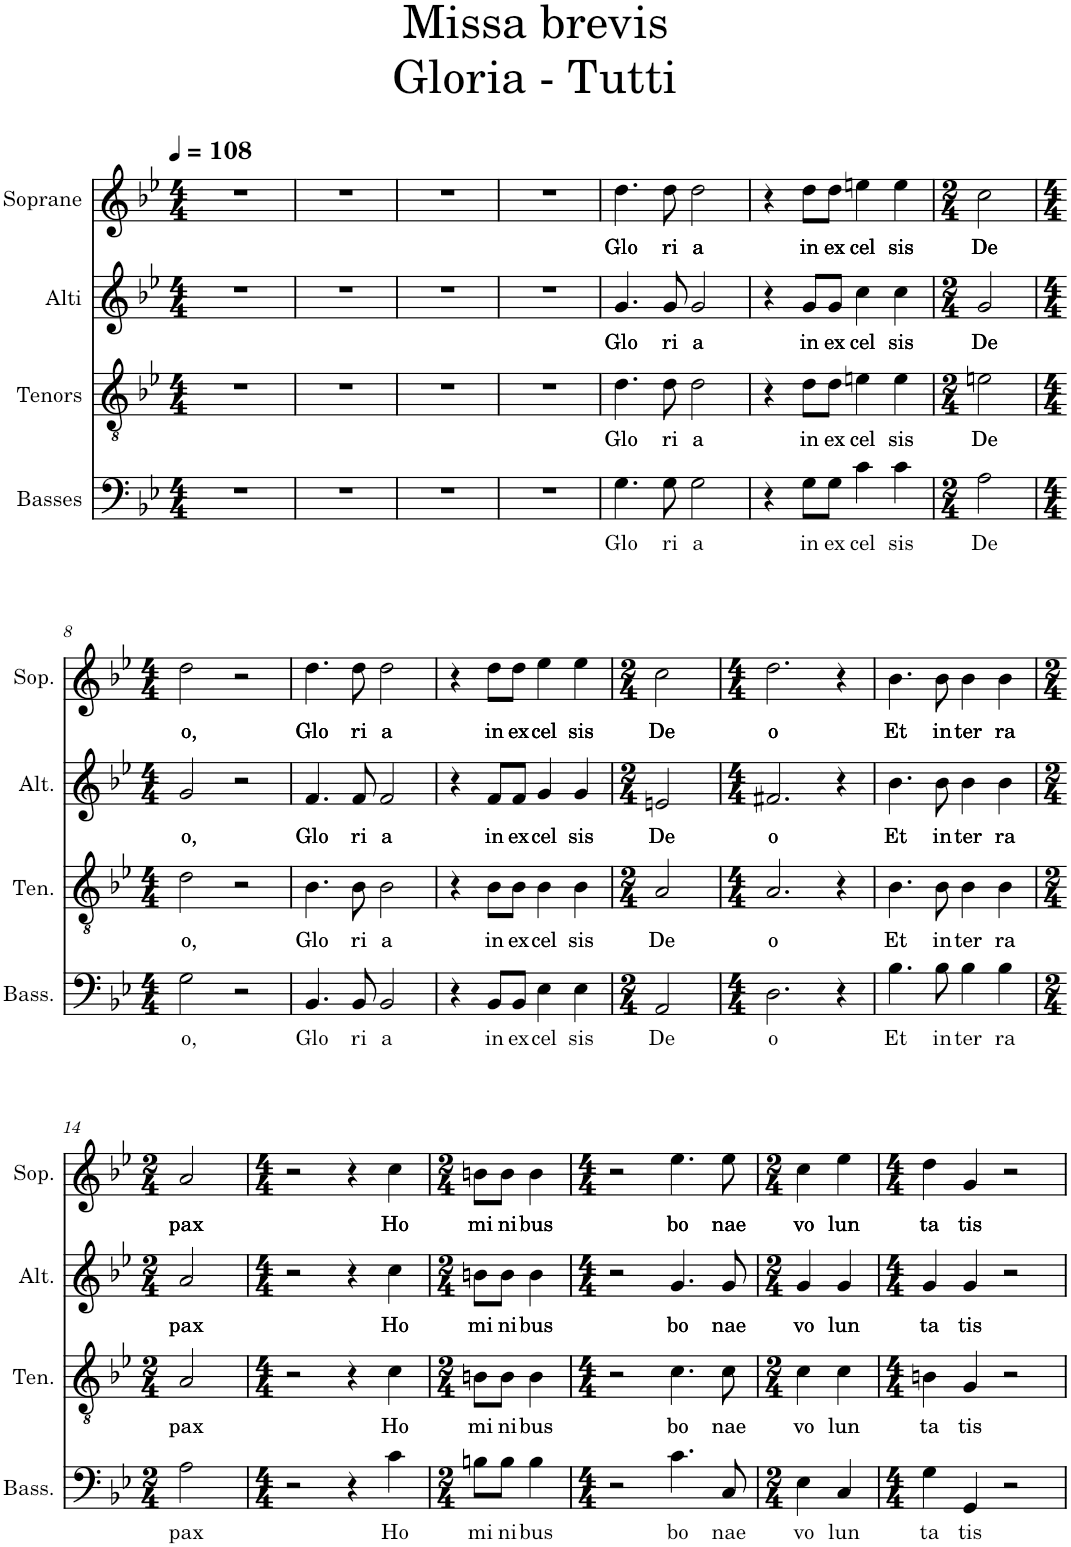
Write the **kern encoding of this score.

**kern	**text	**kern	**text	**kern	**text	**kern	**text
*part4	*part4	*part3	*part3	*part2	*part2	*part1	*part1
*staff4	*staff4	*staff3	*staff3	*staff2	*staff2	*staff1	*staff1
*I"Basses	*	*I"Tenors	*	*I"Alti	*	*I"Soprane	*
*I'Bass.	*	*I'Ten.	*	*I'Alt.	*	*I'Sop.	*
*clefF4	*	*clefGv2	*	*clefG2	*	*clefG2	*
*k[b-e-]	*	*k[b-e-]	*	*k[b-e-]	*	*k[b-e-]	*
*M4/4	*	*M4/4	*	*M4/4	*	*M4/4	*
*MM108	*	*MM108	*	*MM108	*	*MM108	*
=1	=1	=1	=1	=1	=1	=1	=1
1r	.	1r	.	1r	.	1r	.
=2	=2	=2	=2	=2	=2	=2	=2
1r	.	1r	.	1r	.	1r	.
=3	=3	=3	=3	=3	=3	=3	=3
1r	.	1r	.	1r	.	1r	.
=4	=4	=4	=4	=4	=4	=4	=4
1r	.	1r	.	1r	.	1r	.
=5	=5	=5	=5	=5	=5	=5	=5
!	!LO:LY:b	!	!LO:LY:b	!	!LO:LY:b	!	!LO:LY:b
4.G\	Glo	4.d\	Glo	4.g/	Glo	4.dd\	Glo
!	!LO:LY:b	!	!LO:LY:b	!	!LO:LY:b	!	!LO:LY:b
8G\	ri	8d\	ri	8g/	ri	8dd\	ri
!	!LO:LY:b	!	!LO:LY:b	!	!LO:LY:b	!	!LO:LY:b
2G\	a	2d\	a	2g/	a	2dd\	a
=6	=6	=6	=6	=6	=6	=6	=6
4r	.	4r	.	4r	.	4r	.
!	!LO:LY:b	!	!LO:LY:b	!	!LO:LY:b	!	!LO:LY:b
8G\L	in	8d\L	in	8g/L	in	8dd\L	in
!	!LO:LY:b	!	!LO:LY:b	!	!LO:LY:b	!	!LO:LY:b
8G\J	ex	8d\J	ex	8g/J	ex	8dd\J	ex
!	!LO:LY:b	!	!LO:LY:b	!	!LO:LY:b	!	!LO:LY:b
4c\	cel	4en\	cel	4cc\	cel	4een\	cel
!	!LO:LY:b	!	!LO:LY:b	!	!LO:LY:b	!	!LO:LY:b
4c\	sis	4e\	sis	4cc\	sis	4ee\	sis
=7	=7	=7	=7	=7	=7	=7	=7
*M2/4	*	*M2/4	*	*M2/4	*	*M2/4	*
!	!LO:LY:b	!	!LO:LY:b	!	!LO:LY:b	!	!LO:LY:b
2A\	De	2en\	De	2g/	De	2cc\	De
!!LO:LB:g=z
=8	=8	=8	=8	=8	=8	=8	=8
*M4/4	*	*M4/4	*	*M4/4	*	*M4/4	*
!	!LO:LY:b	!	!LO:LY:b	!	!LO:LY:b	!	!LO:LY:b
2G\	o,	2d\	o,	2g/	o,	2dd\	o,
2r	.	2r	.	2r	.	2r	.
=9	=9	=9	=9	=9	=9	=9	=9
!	!LO:LY:b	!	!LO:LY:b	!	!LO:LY:b	!	!LO:LY:b
4.BB-/	Glo	4.B-\	Glo	4.f/	Glo	4.dd\	Glo
!	!LO:LY:b	!	!LO:LY:b	!	!LO:LY:b	!	!LO:LY:b
8BB-/	ri	8B-\	ri	8f/	ri	8dd\	ri
!	!LO:LY:b	!	!LO:LY:b	!	!LO:LY:b	!	!LO:LY:b
2BB-/	a	2B-\	a	2f/	a	2dd\	a
=10	=10	=10	=10	=10	=10	=10	=10
4r	.	4r	.	4r	.	4r	.
!	!LO:LY:b	!	!LO:LY:b	!	!LO:LY:b	!	!LO:LY:b
8BB-/L	in	8B-\L	in	8f/L	in	8dd\L	in
!	!LO:LY:b	!	!LO:LY:b	!	!LO:LY:b	!	!LO:LY:b
8BB-/J	ex	8B-\J	ex	8f/J	ex	8dd\J	ex
!	!LO:LY:b	!	!LO:LY:b	!	!LO:LY:b	!	!LO:LY:b
4E-\	cel	4B-\	cel	4g/	cel	4ee-\	cel
!	!LO:LY:b	!	!LO:LY:b	!	!LO:LY:b	!	!LO:LY:b
4E-\	sis	4B-\	sis	4g/	sis	4ee-\	sis
=11	=11	=11	=11	=11	=11	=11	=11
*M2/4	*	*M2/4	*	*M2/4	*	*M2/4	*
!	!LO:LY:b	!	!LO:LY:b	!	!LO:LY:b	!	!LO:LY:b
2AA/	De	2A/	De	2en/	De	2cc\	De
=12	=12	=12	=12	=12	=12	=12	=12
*M4/4	*	*M4/4	*	*M4/4	*	*M4/4	*
!	!LO:LY:b	!	!LO:LY:b	!	!LO:LY:b	!	!LO:LY:b
2.D\	o	2.A/	o	2.f#X/	o	2.dd\	o
4r	.	4r	.	4r	.	4r	.
=13	=13	=13	=13	=13	=13	=13	=13
!	!LO:LY:b	!	!LO:LY:b	!	!LO:LY:b	!	!LO:LY:b
4.B-\	Et	4.B-\	Et	4.b-\	Et	4.b-\	Et
!	!LO:LY:b	!	!LO:LY:b	!	!LO:LY:b	!	!LO:LY:b
8B-\	in	8B-\	in	8b-\	in	8b-\	in
!	!LO:LY:b	!	!LO:LY:b	!	!LO:LY:b	!	!LO:LY:b
4B-\	ter	4B-\	ter	4b-\	ter	4b-\	ter
!	!LO:LY:b	!	!LO:LY:b	!	!LO:LY:b	!	!LO:LY:b
4B-\	ra	4B-\	ra	4b-\	ra	4b-\	ra
!!LO:LB:g=z
=14	=14	=14	=14	=14	=14	=14	=14
*M2/4	*	*M2/4	*	*M2/4	*	*M2/4	*
!	!LO:LY:b	!	!LO:LY:b	!	!LO:LY:b	!	!LO:LY:b
2A\	pax	2A/	pax	2a/	pax	2a/	pax
=15	=15	=15	=15	=15	=15	=15	=15
*M4/4	*	*M4/4	*	*M4/4	*	*M4/4	*
2r	.	2r	.	2r	.	2r	.
4r	.	4r	.	4r	.	4r	.
!	!LO:LY:b	!	!LO:LY:b	!	!LO:LY:b	!	!LO:LY:b
4c\	Ho	4c\	Ho	4cc\	Ho	4cc\	Ho
=16	=16	=16	=16	=16	=16	=16	=16
*M2/4	*	*M2/4	*	*M2/4	*	*M2/4	*
!	!LO:LY:b	!	!LO:LY:b	!	!LO:LY:b	!	!LO:LY:b
8Bn\L	mi	8Bn\L	mi	8bn\L	mi	8bn\L	mi
!	!LO:LY:b	!	!LO:LY:b	!	!LO:LY:b	!	!LO:LY:b
8B\J	ni	8B\J	ni	8b\J	ni	8b\J	ni
!	!LO:LY:b	!	!LO:LY:b	!	!LO:LY:b	!	!LO:LY:b
4B\	bus	4B\	bus	4b\	bus	4b\	bus
=17	=17	=17	=17	=17	=17	=17	=17
*M4/4	*	*M4/4	*	*M4/4	*	*M4/4	*
2r	.	2r	.	2r	.	2r	.
!	!LO:LY:b	!	!LO:LY:b	!	!LO:LY:b	!	!LO:LY:b
4.c\	bo	4.c\	bo	4.g/	bo	4.ee-\	bo
!	!LO:LY:b	!	!LO:LY:b	!	!LO:LY:b	!	!LO:LY:b
8C/	nae	8c\	nae	8g/	nae	8ee-\	nae
=18	=18	=18	=18	=18	=18	=18	=18
*M2/4	*	*M2/4	*	*M2/4	*	*M2/4	*
!	!LO:LY:b	!	!LO:LY:b	!	!LO:LY:b	!	!LO:LY:b
4E-\	vo	4c\	vo	4g/	vo	4cc\	vo
!	!LO:LY:b	!	!LO:LY:b	!	!LO:LY:b	!	!LO:LY:b
4C/	lun	4c\	lun	4g/	lun	4ee-\	lun
=19	=19	=19	=19	=19	=19	=19	=19
*M4/4	*	*M4/4	*	*M4/4	*	*M4/4	*
!	!LO:LY:b	!	!LO:LY:b	!	!LO:LY:b	!	!LO:LY:b
4G\	ta	4Bn\	ta	4g/	ta	4dd\	ta
!	!LO:LY:b	!	!LO:LY:b	!	!LO:LY:b	!	!LO:LY:b
4GG/	tis	4G/	tis	4g/	tis	4g/	tis
2r	.	2r	.	2r	.	2r	.
=	=	=	=	=	=	=	=
*-	*-	*-	*-	*-	*-	*-	*-
